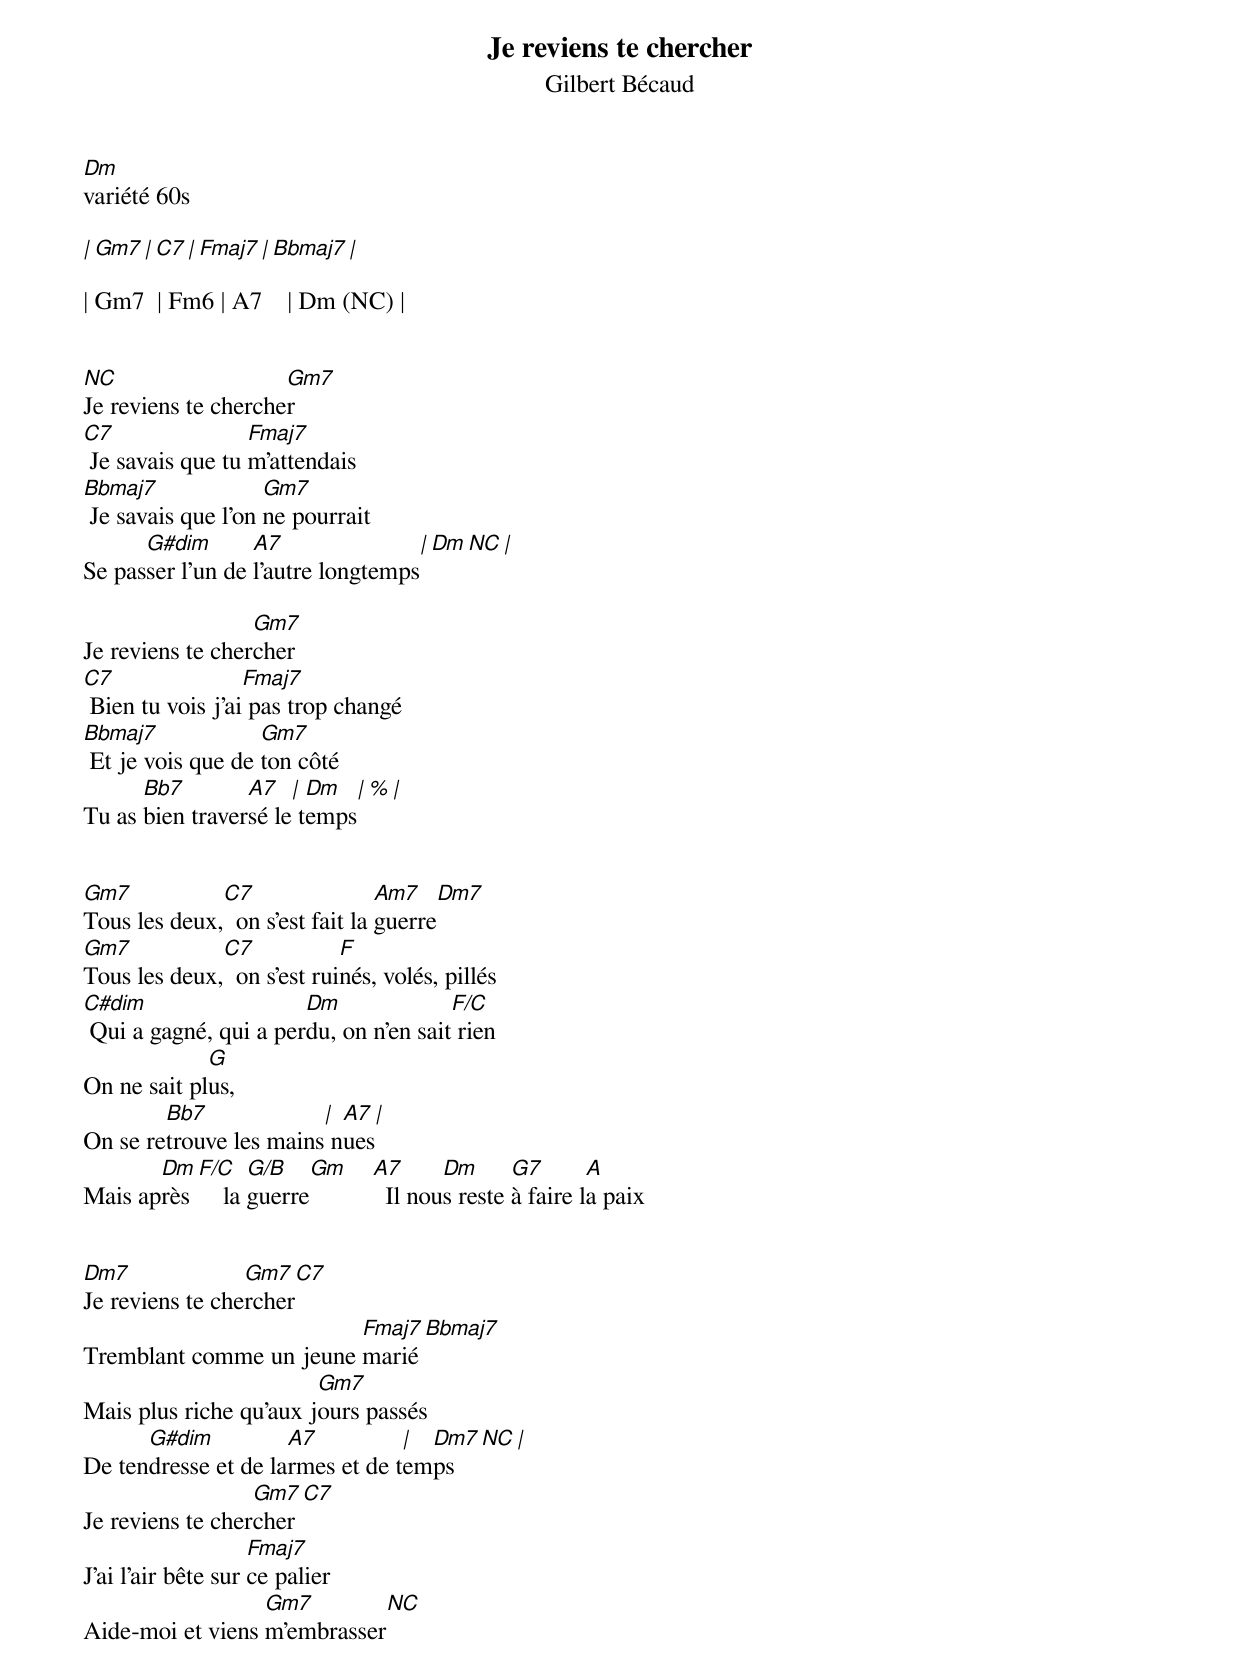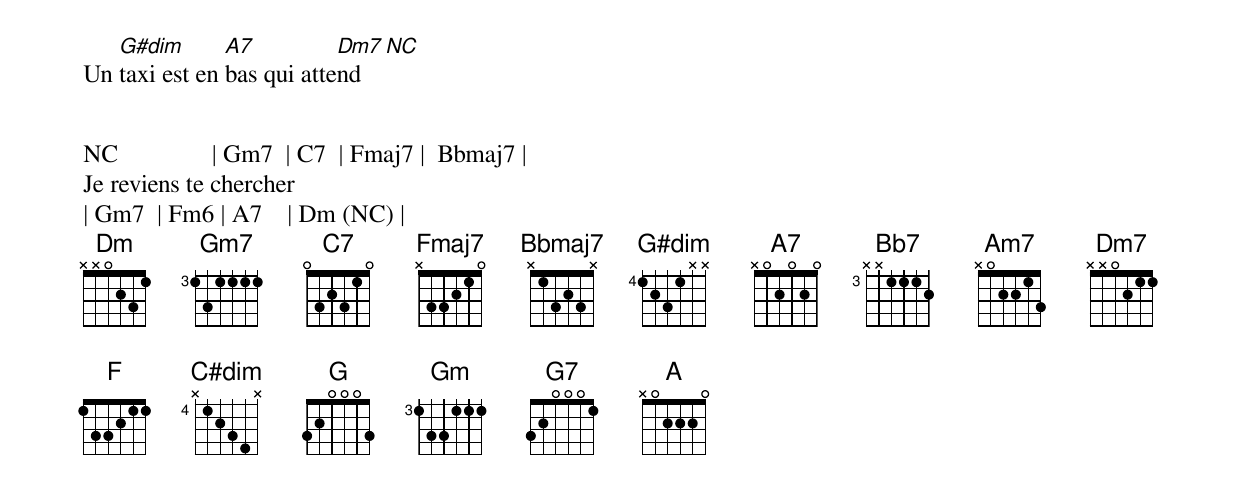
Je reviens te chercher
Gilbert Bécaud
Dm
variété 60s

| Gm7  | C7  | Fmaj7 |  Bbmaj7 |

| Gm7  | Fm6 | A7    | Dm (NC) |


(NC)                 Gm7
Je reviens te chercher
C7                Fmaj7
 Je savais que tu m'attendais
Bbmaj7              Gm7
 Je savais que l'on ne pourrait
      G#dim       A7               | Dm (NC) |
Se passer l'un de l'autre longtemps

                  Gm7
Je reviens te chercher
C7                Fmaj7
 Bien tu vois j'ai pas trop changé
Bbmaj7             Gm7
 Et je vois que de ton côté
      Bb7        A7   | Dm     | %    |
Tu as bien traversé le temps


Gm7           C7                 Am7   Dm7
Tous les deux,  on s'est fait la guerre
Gm7           C7            F
Tous les deux,  on s'est ruinés, volés, pillés
C#dim                  Dm              F/C
 Qui a gagné, qui a perdu, on n'en sait rien
             G
On ne sait plus,
        Bb7             | A7       |
On se retrouve les mains nues
       Dm  F/C    G/B   Gm  A7      Dm      G7       A
Mais après     la guerre      Il nous reste à faire la paix


Dm7              Gm7    C7
Je reviens te chercher
                         Fmaj7  Bbmaj7
Tremblant comme un jeune marié
                        Gm7
Mais plus riche qu'aux jours passés
      G#dim          A7          | Dm7 (NC) |
De tendresse et de larmes et de temps
                  Gm7   C7
Je reviens te chercher
                    Fmaj7
J'ai l'air bête sur ce palier
                  Gm7        (NC)
Aide-moi et viens m'embrasser
   G#dim       A7          Dm7 (NC)
Un taxi est en bas qui attend


NC               | Gm7  | C7  | Fmaj7 |  Bbmaj7 |
Je reviens te chercher
| Gm7  | Fm6 | A7    | Dm (NC) |
